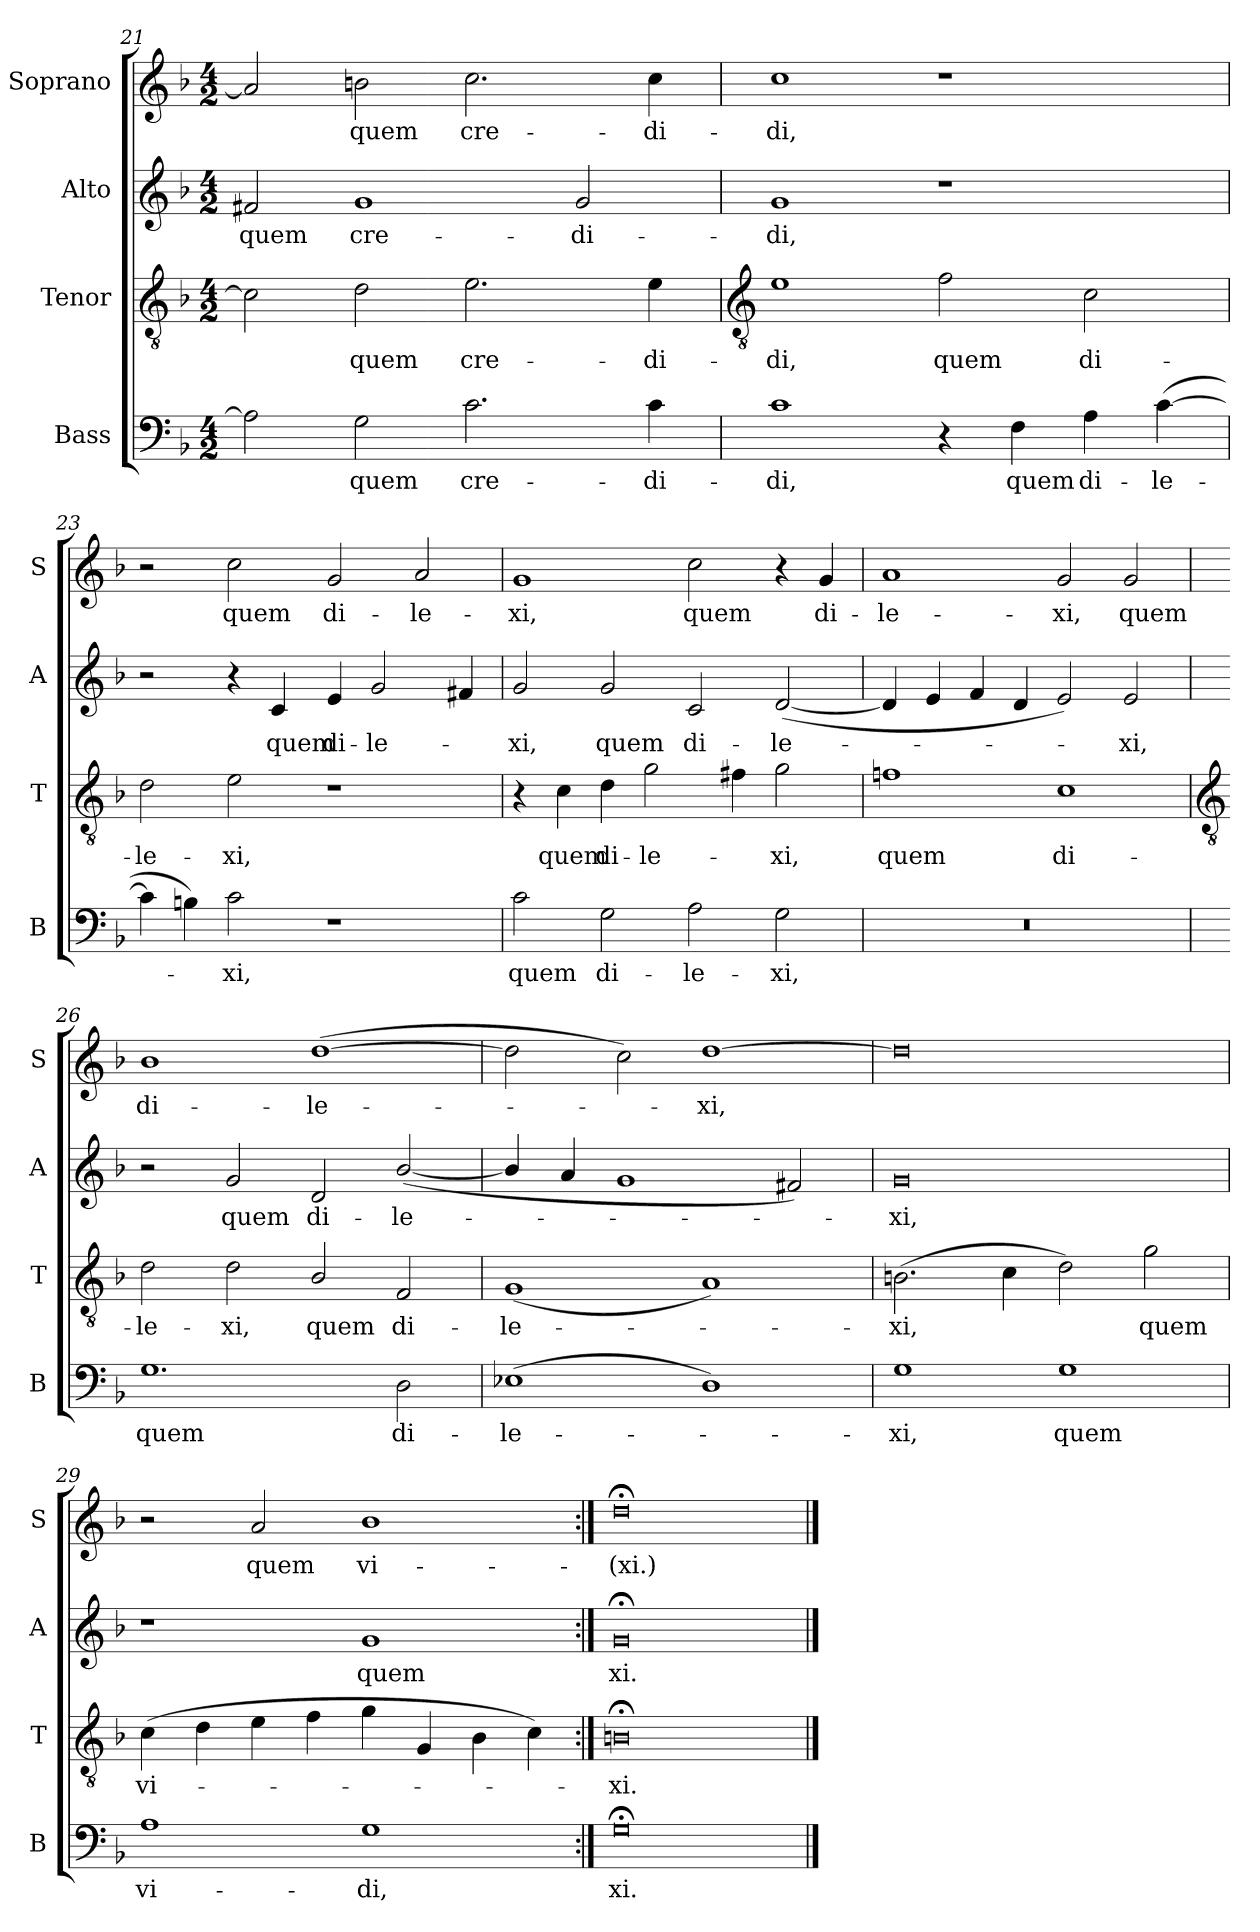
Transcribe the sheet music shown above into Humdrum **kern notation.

**kern	**text	**kern	**text	**kern	**text	**kern	**text
*part4	*part4	*part3	*part3	*part2	*part2	*part1	*part1
*staff4	*staff4	*staff3	*staff3	*staff2	*staff2	*staff1	*staff1
*I"Bass	*	*I"Tenor	*	*I"Alto	*	*I"Soprano	*
*I'B	*	*I'T	*	*I'A	*	*I'S	*
*clefF4	*	*clefGv2	*	*clefG2	*	*clefG2	*
*k[b-]	*	*k[b-]	*	*k[b-]	*	*k[b-]	*
*F:	*	*F:	*	*F:	*	*F:	*
*M4/2	*	*M4/2	*	*M4/2	*	*M4/2	*
=21	=21	=21	=21	=21	=21	=21	=21
!	!	!	!	!	!LO:LY:b	!	!
2A]	.	2c#]	.	2f#X	quem	2a]	.
!	!LO:LY:b	!	!LO:LY:b	!	!LO:LY:b	!	!LO:LY:b
2G	quem	2d	quem	1g	cre-	2bn	quem
!	!LO:LY:b	!	!LO:LY:b	!	!	!	!LO:LY:b
2.c	cre-	2.e	cre-	.	.	2.cc	cre-
!	!	!	!	!	!LO:LY:b	!	!
.	.	.	.	2g	-di-	.	.
!	!LO:LY:b	!	!LO:LY:b	!	!	!	!LO:LY:b
4c	-di-	4e	-di-	.	.	4cc	-di-
!!LO:LB:g=z
=22	=22	=22	=22	=22	=22	=22	=22
*	*	*clefGv2	*	*	*	*	*
!	!LO:LY:b	!	!LO:LY:b	!	!LO:LY:b	!	!LO:LY:b
1c	-di,	1e	-di,	1g	-di,	1cc	-di,
!	!	!	!LO:LY:b	!	!	!	!
4r	.	2f	quem	1r	.	1r	.
!	!LO:LY:b	!	!	!	!	!	!
4F	quem	.	.	.	.	.	.
!	!LO:LY:b	!	!LO:LY:b	!	!	!	!
4A	di-	2c	di-	.	.	.	.
!	!LO:LY:b	!	!	!	!	!	!
(>[4c	-le-	.	.	.	.	.	.
=23	=23	=23	=23	=23	=23	=23	=23
!	!	!	!LO:LY:b	!	!	!	!
4c]	.	2d	-le-	2r	.	2r	.
4Bn)	.	.	.	.	.	.	.
!	!LO:LY:b	!	!LO:LY:b	!	!	!	!LO:LY:b
2c	xi,	2e	-xi,	4r	.	2cc	quem
!	!	!	!	!	!LO:LY:b	!	!
.	.	.	.	4c	quem	.	.
!	!	!	!	!	!LO:LY:b	!	!LO:LY:b
1r	.	1r	.	4e	di-	2g	di-
!	!	!	!	!	!LO:LY:b	!	!
.	.	.	.	2g	-le-	.	.
!	!	!	!	!	!	!	!LO:LY:b
.	.	.	.	.	.	2a	-le-
.	.	.	.	4f#X	.	.	.
=24	=24	=24	=24	=24	=24	=24	=24
!	!LO:LY:b	!	!	!	!LO:LY:b	!	!LO:LY:b
2c	quem	4r	.	2g	-xi,	1g	-xi,
!	!	!	!LO:LY:b	!	!	!	!
.	.	4c	quem	.	.	.	.
!	!LO:LY:b	!	!LO:LY:b	!	!LO:LY:b	!	!
2G	di-	4d	di-	2g	quem	.	.
!	!	!	!LO:LY:b	!	!	!	!
.	.	2g	-le-	.	.	.	.
!	!LO:LY:b	!	!	!	!LO:LY:b	!	!LO:LY:b
2A	-le-	.	.	2c	di-	2cc	quem
.	.	4f#X	.	.	.	.	.
!	!LO:LY:b	!	!LO:LY:b	!	!LO:LY:b	!	!
2G	-xi,	2g	-xi,	(<[2d	-le-	4r	.
!	!	!	!	!	!	!	!LO:LY:b
.	.	.	.	.	.	4g	di-
=25	=25	=25	=25	=25	=25	=25	=25
!	!	!	!LO:LY:b	!	!	!	!LO:LY:b
0r	.	1fn	quem	4d]	.	1a	-le-
.	.	.	.	4e	.	.	.
.	.	.	.	4f	.	.	.
.	.	.	.	4d	.	.	.
!	!	!	!LO:LY:b	!	!	!	!LO:LY:b
.	.	1c	di-	2e)	.	2g	-xi,
!	!	!	!	!	!LO:LY:b	!	!LO:LY:b
.	.	.	.	2e	xi,	2g	quem
!!LO:LB:g=z
=26	=26	=26	=26	=26	=26	=26	=26
*	*	*clefGv2	*	*	*	*	*
!	!LO:LY:b	!	!LO:LY:b	!	!	!	!LO:LY:b
1.G	quem	2d	-le-	2r	.	1b-	di-
!	!	!	!LO:LY:b	!	!LO:LY:b	!	!
.	.	2d	-xi,	2g	quem	.	.
!	!	!	!LO:LY:b	!	!LO:LY:b	!	!LO:LY:b
.	.	2B-/	quem	2d	di-	(>[1dd	-le-
!	!LO:LY:b	!	!LO:LY:b	!	!LO:LY:b	!	!
2D	di-	2F	di-	(<[2b-/	-le-	.	.
=27	=27	=27	=27	=27	=27	=27	=27
!	!LO:LY:b	!	!LO:LY:b	!	!	!	!
(>1E-X	-le-	(<1G	-le-	4b-/]	.	2dd]	.
.	.	.	.	4a	.	.	.
.	.	.	.	1g	.	2cc)	.
!	!	!	!	!	!	!	!LO:LY:b
1D)	.	1A)	.	.	.	[1dd	xi,
.	.	.	.	2f#X)	.	.	.
=28	=28	=28	=28	=28	=28	=28	=28
!	!LO:LY:b	!	!LO:LY:b	!	!LO:LY:b	!	!
1G	xi,	(>2.Bn	xi,	0g	xi,	0dd]	.
.	.	4c	.	.	.	.	.
!	!LO:LY:b	!	!	!	!	!	!
1G	quem	2d)	.	.	.	.	.
!	!	!	!LO:LY:b	!	!	!	!
.	.	2g	quem	.	.	.	.
=29	=29	=29	=29	=29	=29	=29	=29
!	!LO:LY:b	!	!LO:LY:b	!	!	!	!
1A	vi-	(>4c	vi-	1r	.	2r	.
.	.	4d	.	.	.	.	.
!	!	!	!	!	!	!	!LO:LY:b
.	.	4e	.	.	.	2a	quem
.	.	4f	.	.	.	.	.
!	!LO:LY:b	!	!	!	!LO:LY:b	!	!LO:LY:b
1G	-di,	4g	.	1g	quem	1b-	vi-
.	.	4G/	.	.	.	.	.
.	.	4B-	.	.	.	.	.
.	.	4c\)	.	.	.	.	.
=30:|!	=30:|!	=30:|!	=30:|!	=30:|!	=30:|!	=30:|!	=30:|!
!	!LO:LY:b	!	!LO:LY:b	!	!LO:LY:b	!	!LO:LY:b
0G;<	xi.	0Bn;<	xi.	0g;<	xi.	0dd;<	-(xi.)
==	==	==	==	==	==	==	==
*-	*-	*-	*-	*-	*-	*-	*-
